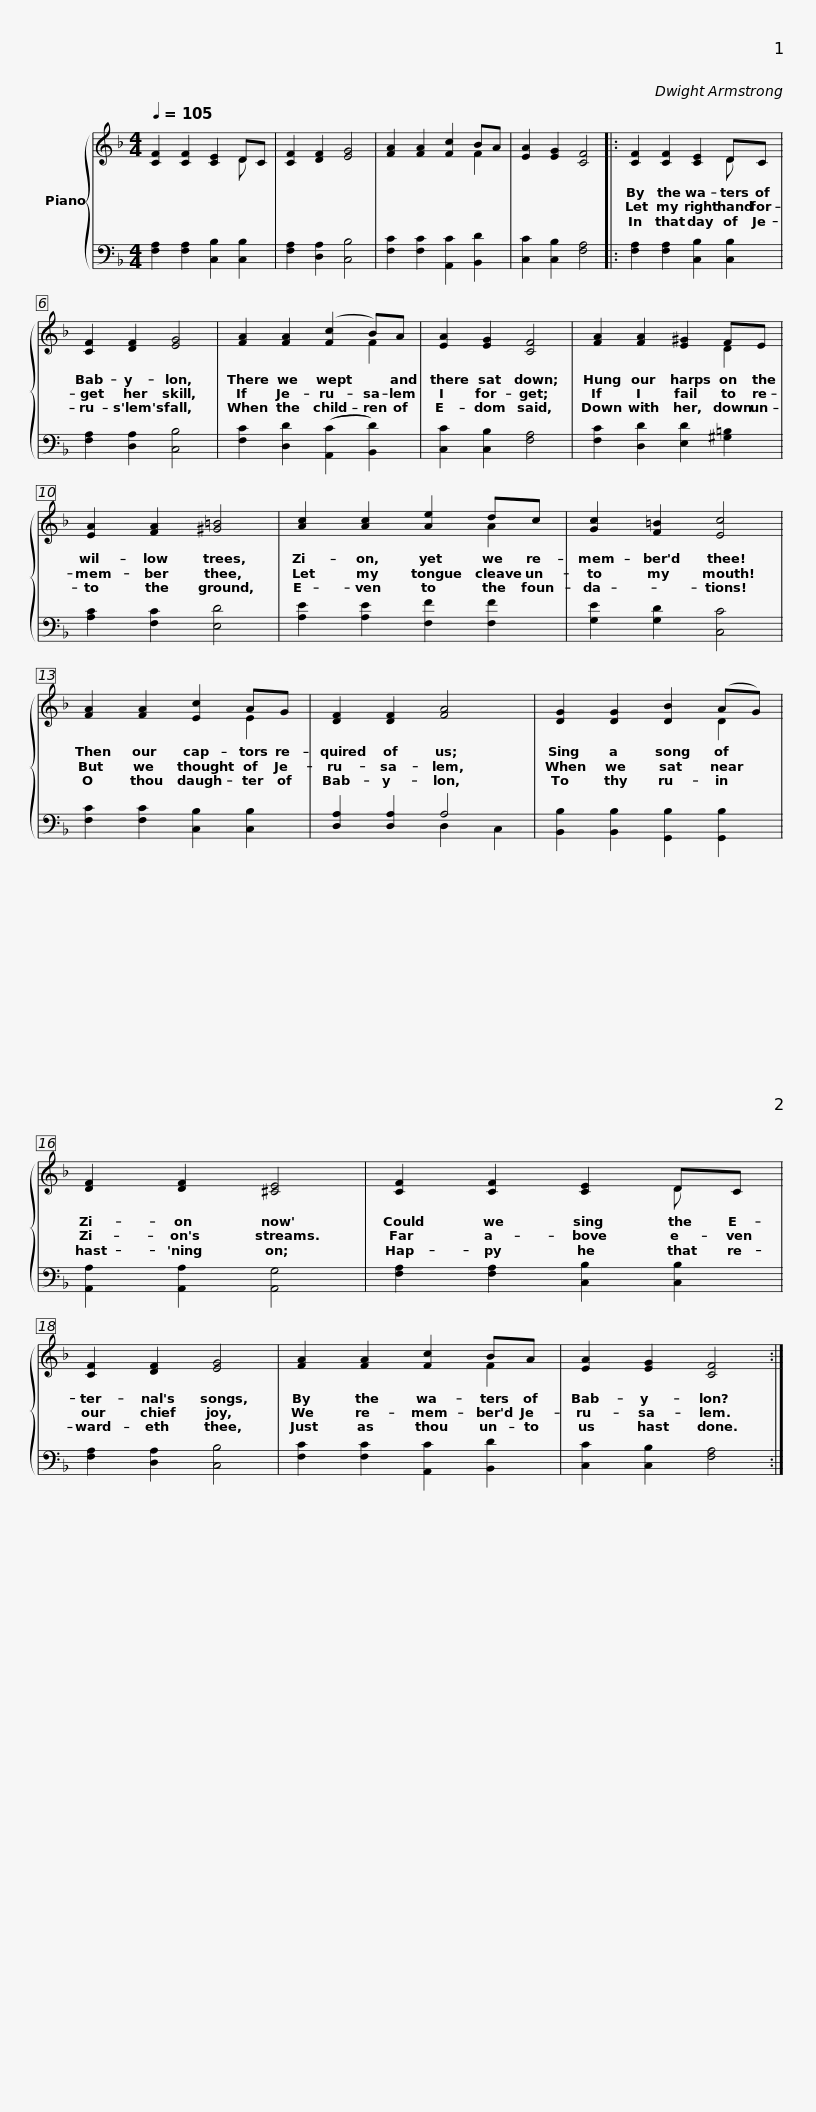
X:1
%%score { ( 1 2 ) | ( 3 4 ) }
L:1/8
Q:1/4=105
M:4/4
I:linebreak $
K:F
V:1 treble
V:2 treble
V:3 bass
V:4 bass
V:1
 [CF]2 [CF]2 [CE]2 DC | [CF]2 [DF]2 [EG]4 | [FA]2 [FA]2 [Fc]2 BA | [EA]2 [EG]2 [CF]4 |:$ [CF]2 [CF]2 [CE]2 DC | %5
 [CF]2 [DF]2 [EG]4 | [FA]2 [FA]2 ([Fc]2 B)A | [EA]2 [EG]2 [CF]4 |$ [FA]2 [FA]2 [E^G]2 FE | [EA]2 [FA]2 [^G=B]4 | %10
 [Ac]2 [Ac]2 [Ae]2 dc | [Gc]2 [F=B]2 [Ec]4 |$ [FA]2 [FA]2 [Ec]2 AG | [DF]2 [DF]2 [FA]4 | [DG]2 [DG]2 [DB]2 (AG) | %15
 [DF]2 [DF]2 [^CE]4 |$ [CF]2 [CF]2 [CE]2 DC | [CF]2 [DF]2 [EG]4 | [FA]2 [FA]2 [Fc]2 BA | [EA]2 [EG]2 [CF]4 :| %20
V:2
 x6 D x | x8 | x6 F2 | x8 |:$ x6 D x | %5
 x8 | x6 F2 | x8 |$ x6 D2 | x8 | %10
 x6 A2 | x8 |$ x6 E2 | x8 | x6 D2 | %15
 x8 |$ x6 D x | x8 | x6 F2 | x8 :| %20
V:3
 [F,A,]2 [F,A,]2 [C,B,]2 [C,B,]2 | [F,A,]2 [D,A,]2 [C,B,]4 | [F,C]2 [F,C]2 [A,,C]2 [B,,D]2 | [C,C]2 [C,B,]2 [F,A,]4 |:$ [F,A,]2 [F,A,]2 [C,B,]2 [C,B,]2 | %5
 [F,A,]2 [D,A,]2 [C,B,]4 | [F,C]2 [D,D]2 (([A,,C]2 [B,,D]2)) | [C,C]2 [C,B,]2 [F,A,]4 |$ [F,C]2 [D,D]2 [E,D]2 [^G,=B,]2 | [A,C]2 [F,C]2 [E,D]4 | %10
 [A,E]2 [A,E]2 [F,F]2 [F,F]2 | [G,E]2 [G,D]2 [C,C]4 |$ [F,C]2 [F,C]2 [C,B,]2 [C,B,]2 | [D,A,]2 [D,A,]2 A,4 | [B,,B,]2 [B,,B,]2 [G,,B,]2 [G,,B,]2 | %15
 [A,,A,]2 [A,,A,]2 [A,,G,]4 |$ [F,A,]2 [F,A,]2 [C,B,]2 [C,B,]2 | [F,A,]2 [D,A,]2 [C,B,]4 | [F,C]2 [F,C]2 [A,,C]2 [B,,D]2 | [C,C]2 [C,B,]2 [F,A,]4 :| %20
V:4
 x8 | x8 | x8 | x8 |:$ x8 | %5
 x8 | x8 | x8 |$ x8 | x8 | %10
 x8 | x8 |$ x8 | x4 D,2 C,2 | x8 | %15
 x8 |$ x8 | x8 | x8 | x8 :| %20
